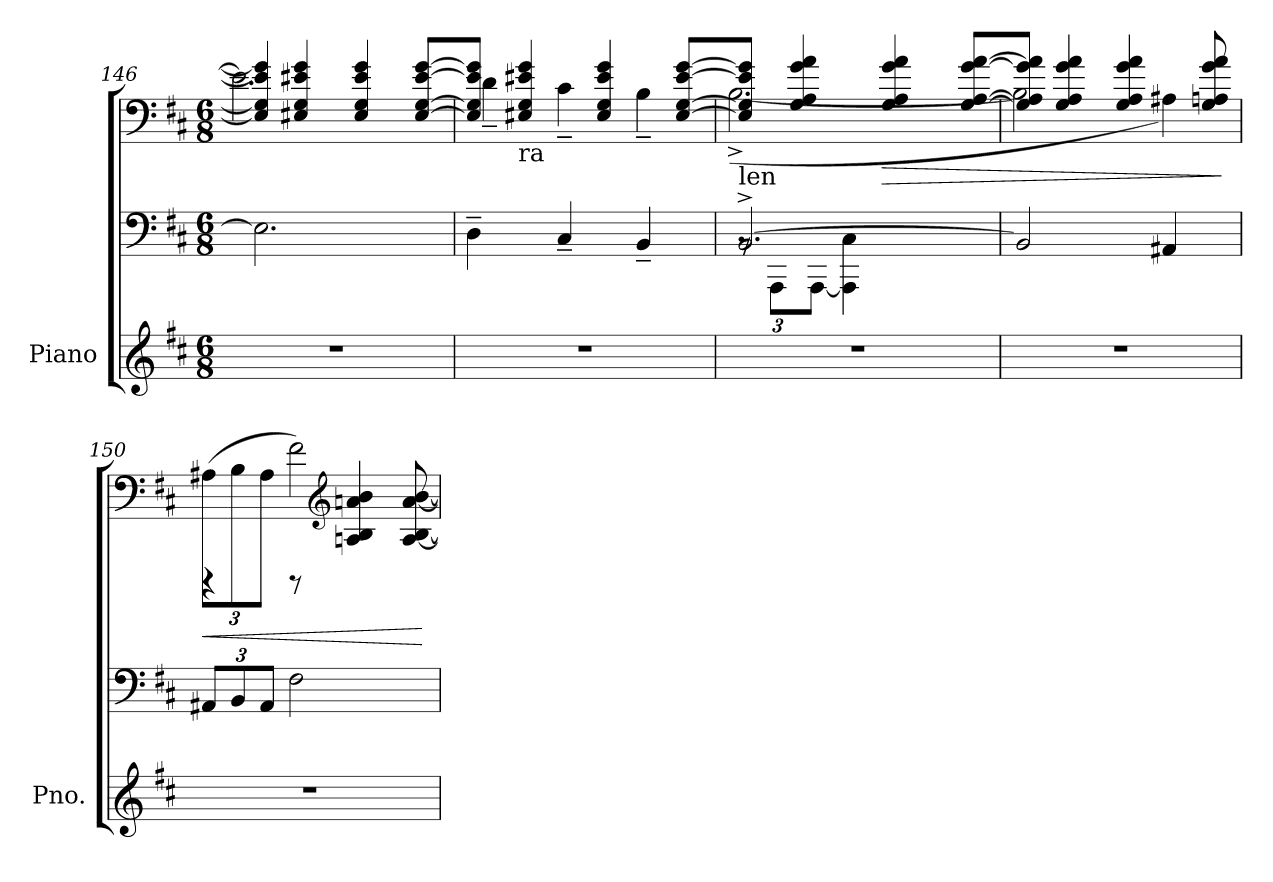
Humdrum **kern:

**kern	**kern	**kern	**dynam
*part1	*part1	*part1	*part1
*staff3	*staff2	*staff1	*staff1/2/3
*I"Piano	*	*	*
*I'Pno.	*	*	*
*clefG2	*clefF4	*clefF4	*
*k[f#c#]	*k[f#c#]	*k[f#c#]	*
*M6/8	*M6/8	*M6/8	*
=146	=146	=146	=146
*	*	*^	*
2.r	2.E\]	8E#/] 8G/] 8e#/] 8g/]J	2.e\]	.
.	.	4E#X/ 4G/ 4e#X/ 4g/	.	.
.	.	4E#/ 4G/ 4e#/ 4g/	.	.
.	.	[8E#/ [8G/ [8e#/ [8g/L	.	.
=147	=147	=147	=147	=147
2.r	4D~\	8E#/] 8G/] 8e#/] 8g/]J	4d~\	.
!	!	!LO:TX:b:t=ra	!	!
.	.	4E#X/ 4G/ 4e#X/ 4g/	.	.
.	4C#~/	.	4c#~\	.
.	.	4E#/ 4G/ 4e#/ 4g/	.	.
.	4BB~/	.	4B~\	.
.	.	[8E#/ [8G/ [8e#/ [8g/L	.	.
=148	=148	=148	=148	=148
*	*^	*	*	*
*	*	*Xbrackettup	*	*	*
!	!	!	!LO:TX:b:t=len	!	!
2.r	[2.BB^/	12rBB	8E#/] 8G/] 8e#/] 8g/]J	([2.B^\	.
*	*8ba	*	*	*	*
.	.	12AAAA\L	.	.	.
.	.	.	4G/ 4A/ 4g/ 4a/	.	.
*	*X8ba	*	*	*	*
.	.	[12AAA\J	.	.	.
.	.	4AAA\] 4C#\	.	.	.
!	!	!	!	!	!LO:HP:b
.	.	.	4G/ 4A/ 4g/ 4a/	.	>
.	.	4ryy	.	.	.
.	.	.	[8G/ [8A/ [8g/ [8a/L	.	.
*	*v	*v	*	*	*
=149	=149	=149	=149	=149
2.r	2BB/]	8G/] 8A/] 8g/] 8a/]J	2B\]	.
.	.	4G/ 4A/ 4g/ 4a/	.	.
.	.	4G/ 4A/ 4g/ 4a/	.	.
.	4AA#X/	.	4A#X\)	.
.	.	8G/ 8An/ 8g/ 8a/	.	.
*	*	*v	*v	*
.	.	.	]
!!LO:LB:g=z
=150	=150	=150	=150
*	*	*Xbrackettup	*
!	!	!LO:TX:a:i:t=1	!
!	!	!LO:TX:a:t=er	!
!	!	!LO:TX:a:t=Mouvement	!
!	!	!	!LO:HP:b
*	*	*^	*
2.r	12AA#X/L	(>12A#X\L	4rBBBB	<
.	12BB/	12B\	.	.
.	12AA#/J	12A#\J	.	.
.	2F#\	2f#\)	8rBBBB	.
*	*	*clefG2	*	*
.	.	.	4An/ 4B/ 4an/ 4b/	.
.	.	.	[8A/ [8B/ [8a/ [8b/L	.
*	*	*v	*v	*
.	.	.	[
=	=	=	=
*-	*-	*-	*-
